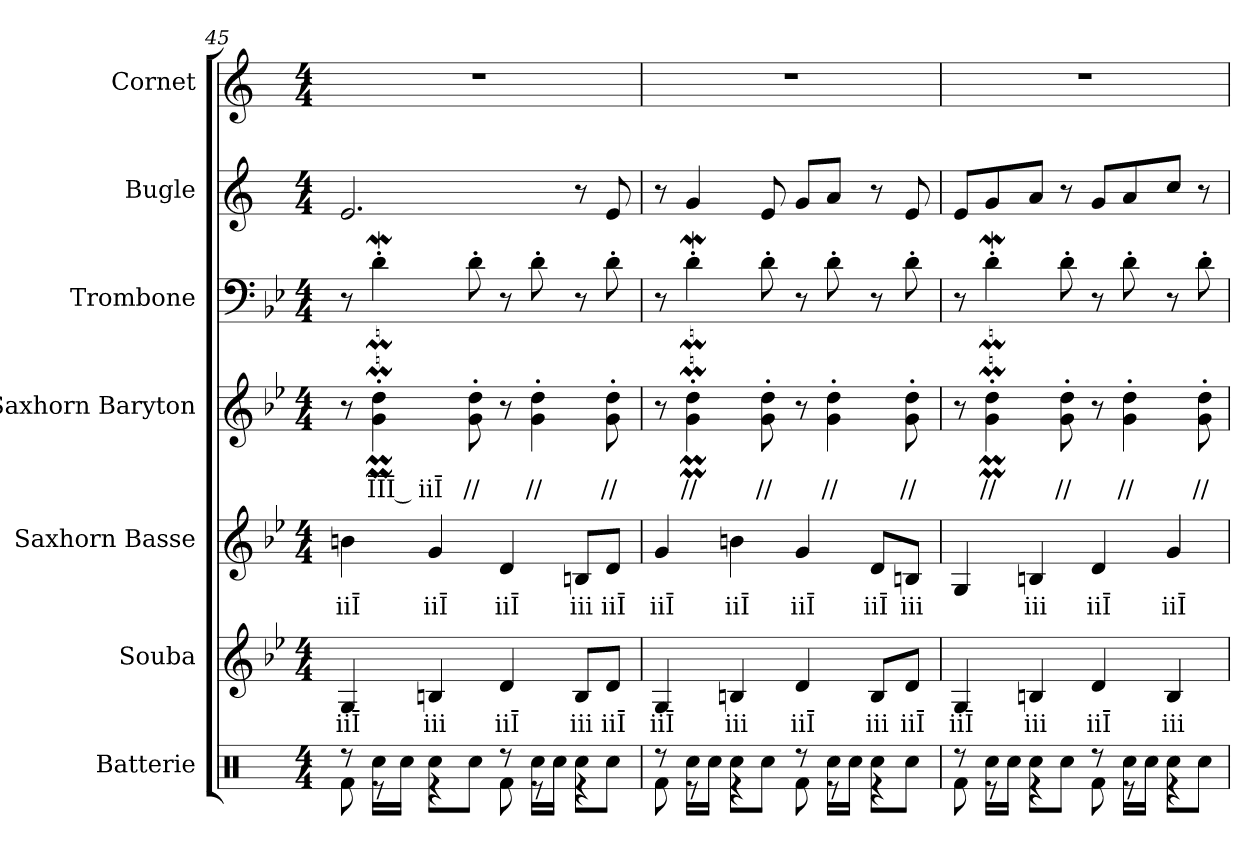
**kern	**kern	**text	**kern	**text	**kern	**text	**kern	**kern	**kern
*part7	*part6	*part6	*part5	*part5	*part4	*part4	*part3	*part2	*part1
*staff7	*staff6	*staff6	*staff5	*staff5	*staff4	*staff4	*staff3	*staff2	*staff1
*I"Batterie	*I"Souba	*	*I"Saxhorn Basse	*	*I"Saxhorn Baryton	*	*I"Trombone	*I"Bugle	*I"Cornet
*I'Bat.	*I'Sba.	*	*I'Bass.	*	*I'Bar.	*	*I'Tbn.	*I'Bu.	*I'Cnt.
*clefX	*clefG2	*	*clefG2	*	*clefG2	*	*clefF4	*clefG2	*clefG2
*	*ITrd15c26	*	*ITrd8c14	*	*ITrd8c14	*	*	*ITrd1c2	*ITrd1c2
*k[]	*k[b-e-]	*	*k[b-e-]	*	*k[b-e-]	*	*k[b-e-]	*k[b-e-]	*k[b-e-]
*M4/4	*M4/4	*	*M4/4	*	*M4/4	*	*M4/4	*M4/4	*M4/4
=45	=45	=45	=45	=45	=45	=45	=45	=45	=45
*^	*	*	*	*	*	*	*	*	*
!	!	!	!LO:LY:b	!	!LO:LY:b	!	!	!	!	!
8r	8Rf\	4GGG/	iiĪ	4Bn\	iiĪ	8r	.	8r	2.d/	1r
!	!	!	!	!	!	!	!LO:LY:b	!	!	!
16Rcc\LL	8r	.	.	.	.	4G\M' 4d\M'	ĪĪĪ iiĪ	4dW'\	.	.
16Rcc\JJ	.	.	.	.	.	.	.	.	.	.
!	!	!	!LO:LY:b	!	!LO:LY:b	!	!	!	!	!
8Rcc\L	4r	4BBBn/	iii	4G/	iiĪ	.	.	.	.	.
!	!	!	!	!	!	!	!LO:LY:b	!	!	!
8Rcc\J	.	.	.	.	.	8G\' 8d\'	//	8d'\	.	.
!	!	!	!LO:LY:b	!	!LO:LY:b	!	!	!	!	!
8r	8Rf\	4DD/	iiĪ	4D/	iiĪ	8r	.	8r	.	.
!	!	!	!	!	!	!	!LO:LY:b	!	!	!
16Rcc\LL	8r	.	.	.	.	4G\' 4d\'	//	8d'\	.	.
16Rcc\JJ	.	.	.	.	.	.	.	.	.	.
!	!	!	!LO:LY:b	!	!LO:LY:b	!	!	!	!	!
8Rcc\L	4r	8BBB/L	iii	8BBn/L	iii	.	.	8r	8r	.
!	!	!	!LO:LY:b	!	!LO:LY:b	!	!LO:LY:b	!	!	!
8Rcc\J	.	8DD/J	iiĪ	8D/J	iiĪ	8G\' 8d\'	//	8d'\	8d/	.
!!LO:PB:g=z
=46	=46	=46	=46	=46	=46	=46	=46	=46	=46	=46
!	!	!	!LO:LY:b	!	!LO:LY:b	!	!	!	!	!
8r	8Rf\	4GGG/	iiĪ	4G/	iiĪ	8r	.	8r	8r	1r
!	!	!	!	!	!	!	!LO:LY:b	!	!	!
16Rcc\LL	8r	.	.	.	.	4G\M' 4d\M'	//	4dW'\	4f/	.
16Rcc\JJ	.	.	.	.	.	.	.	.	.	.
!	!	!	!LO:LY:b	!	!LO:LY:b	!	!	!	!	!
8Rcc\L	4r	4BBBn/	iii	4Bn\	iiĪ	.	.	.	.	.
!	!	!	!	!	!	!	!LO:LY:b	!	!	!
8Rcc\J	.	.	.	.	.	8G\' 8d\'	//	8d'\	8d/	.
!	!	!	!LO:LY:b	!	!LO:LY:b	!	!	!	!	!
8r	8Rf\	4DD/	iiĪ	4G/	iiĪ	8r	.	8r	8f/L	.
!	!	!	!	!	!	!	!LO:LY:b	!	!	!
16Rcc\LL	8r	.	.	.	.	4G\' 4d\'	//	8d'\	8g/J	.
16Rcc\JJ	.	.	.	.	.	.	.	.	.	.
!	!	!	!LO:LY:b	!	!LO:LY:b	!	!	!	!	!
8Rcc\L	4r	8BBB/L	iii	8D/L	iiĪ	.	.	8r	8r	.
!	!	!	!LO:LY:b	!	!LO:LY:b	!	!LO:LY:b	!	!	!
8Rcc\J	.	8DD/J	iiĪ	8BBn/J	iii	8G\' 8d\'	//	8d'\	8d/	.
=47	=47	=47	=47	=47	=47	=47	=47	=47	=47	=47
!	!	!	!LO:LY:b	!	!	!	!	!	!	!
8r	8Rf\	4GGG/	iiĪ	4GG/	.	8r	.	8r	8d/L	1r
!	!	!	!	!	!	!	!LO:LY:b	!	!	!
16Rcc\LL	8r	.	.	.	.	4G\M' 4d\M'	//	4dW'\	8f/	.
16Rcc\JJ	.	.	.	.	.	.	.	.	.	.
!	!	!	!LO:LY:b	!	!LO:LY:b	!	!	!	!	!
8Rcc\L	4r	4BBBn/	iii	4BBn/	iii	.	.	.	8g/J	.
!	!	!	!	!	!	!	!LO:LY:b	!	!	!
8Rcc\J	.	.	.	.	.	8G\' 8d\'	//	8d'\	8r	.
!	!	!	!LO:LY:b	!	!LO:LY:b	!	!	!	!	!
8r	8Rf\	4DD/	iiĪ	4D/	iiĪ	8r	.	8r	8f/L	.
!	!	!	!	!	!	!	!LO:LY:b	!	!	!
16Rcc\LL	8r	.	.	.	.	4G\' 4d\'	//	8d'\	8g/	.
16Rcc\JJ	.	.	.	.	.	.	.	.	.	.
!	!	!	!LO:LY:b	!	!LO:LY:b	!	!	!	!	!
8Rcc\L	4r	4BBB/	iii	4G/	iiĪ	.	.	8r	8b-/J	.
!	!	!	!	!	!	!	!LO:LY:b	!	!	!
8Rcc\J	.	.	.	.	.	8G\' 8d\'	//	8d'\	8r	.
*v	*v	*	*	*	*	*	*	*	*	*
=	=	=	=	=	=	=	=	=	=
*-	*-	*-	*-	*-	*-	*-	*-	*-	*-
